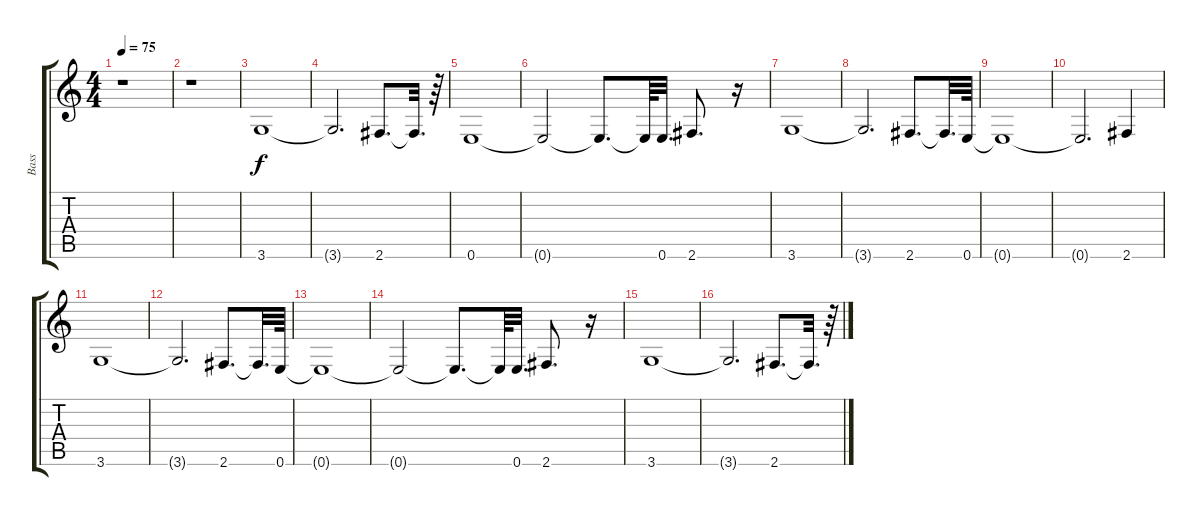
\track ("Bass" "Bass") {instrument electricbassfinger}
\staff {score tabs}
\tuning (E4 B3 G3 D3 A2 E2) {hide}
\ts (4 4)
\tempo 75
\clef g2
\ks c
r.1{dy f instrument electricbassfinger} |
r.1 |
3.6.1 |
3.6{t}.2{d} 2.6.8{d} 2.6{t}.32{d} r.64 |
0.6.1 |
0.6{t}.2 0.6{t}.8{d} 0.6{t}.64 0.6.32{d} 2.6.8{d} r.16 |
3.6.1 |
3.6{t}.2{d} 2.6.8{d} 2.6{t}.32{d} 0.6.64 |
0.6{t}.1 |
0.6{t}.2{d} 2.6.4 |
3.6.1 |
3.6{t}.2{d} 2.6.8{d} 2.6{t}.32{d} 0.6.64 |
0.6{t}.1 |
0.6{t}.2 0.6{t}.8{d} 0.6{t}.64 0.6.32{d} 2.6.8{d} r.16 |
3.6.1 |
3.6{t}.2{d} 2.6.8{d} 2.6{t}.32{d} r.64
